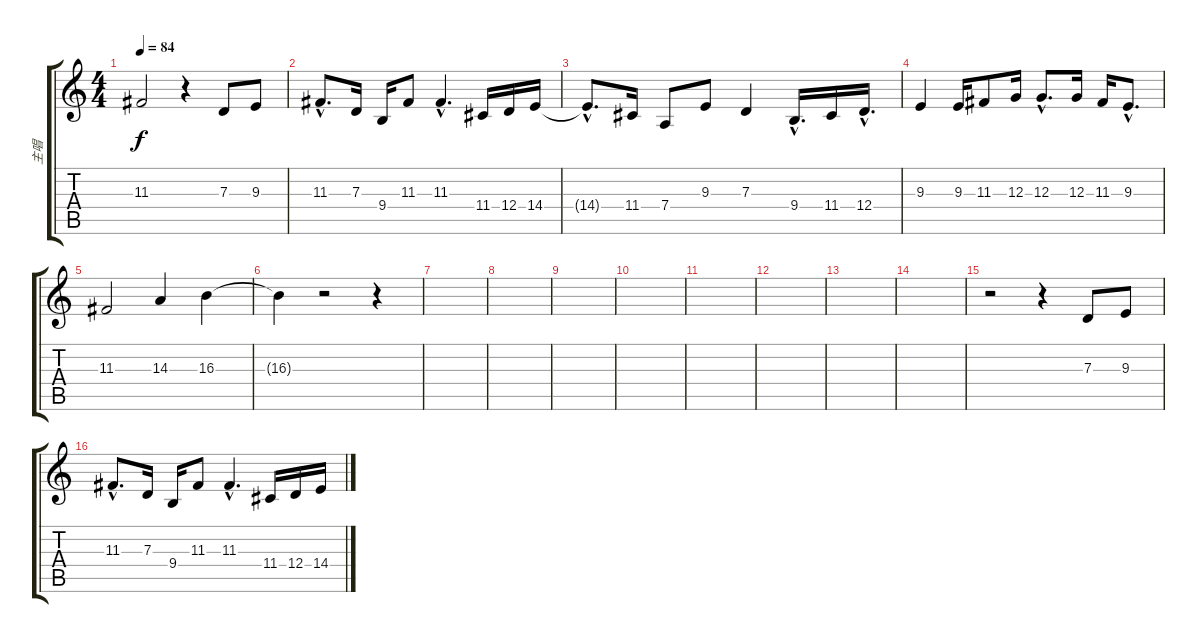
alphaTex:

\track ("主唱" "主唱") {instrument fx8scifi}
\staff {score tabs}
\tuning (E4 B3 G3 D3 A2 E2) {hide}
\ts (4 4)
\tempo 84
\clef g2
\ks c
11.3.2{dy f} r.4 7.3.8 9.3.8 |
11.3{hac}.8{d} 7.3.16 9.4.16 11.3.8 11.3{hac}.4{d} 11.4.16 12.4.16 14.4.16 |
14.4{hac t}.8{d} 11.4.16 7.4.8 9.3.8 7.3.4 9.4{hac}.16{d} 11.4.16 12.4{hac}.16{d} |
9.3.4 9.3.16 11.3.8 12.3.16 12.3{hac}.8{d} 12.3.16 11.3.16 9.3{hac}.8{d} |
11.3.2 14.3.4 16.3.4 |
16.3{t}.4 r.2 r.4 |
|
|
|
|
|
|
|
|
r.2 r.4 7.3.8 9.3.8 |
11.3{hac}.8{d} 7.3.16 9.4.16 11.3.8 11.3{hac}.4{d} 11.4.16 12.4.16 14.4.16
